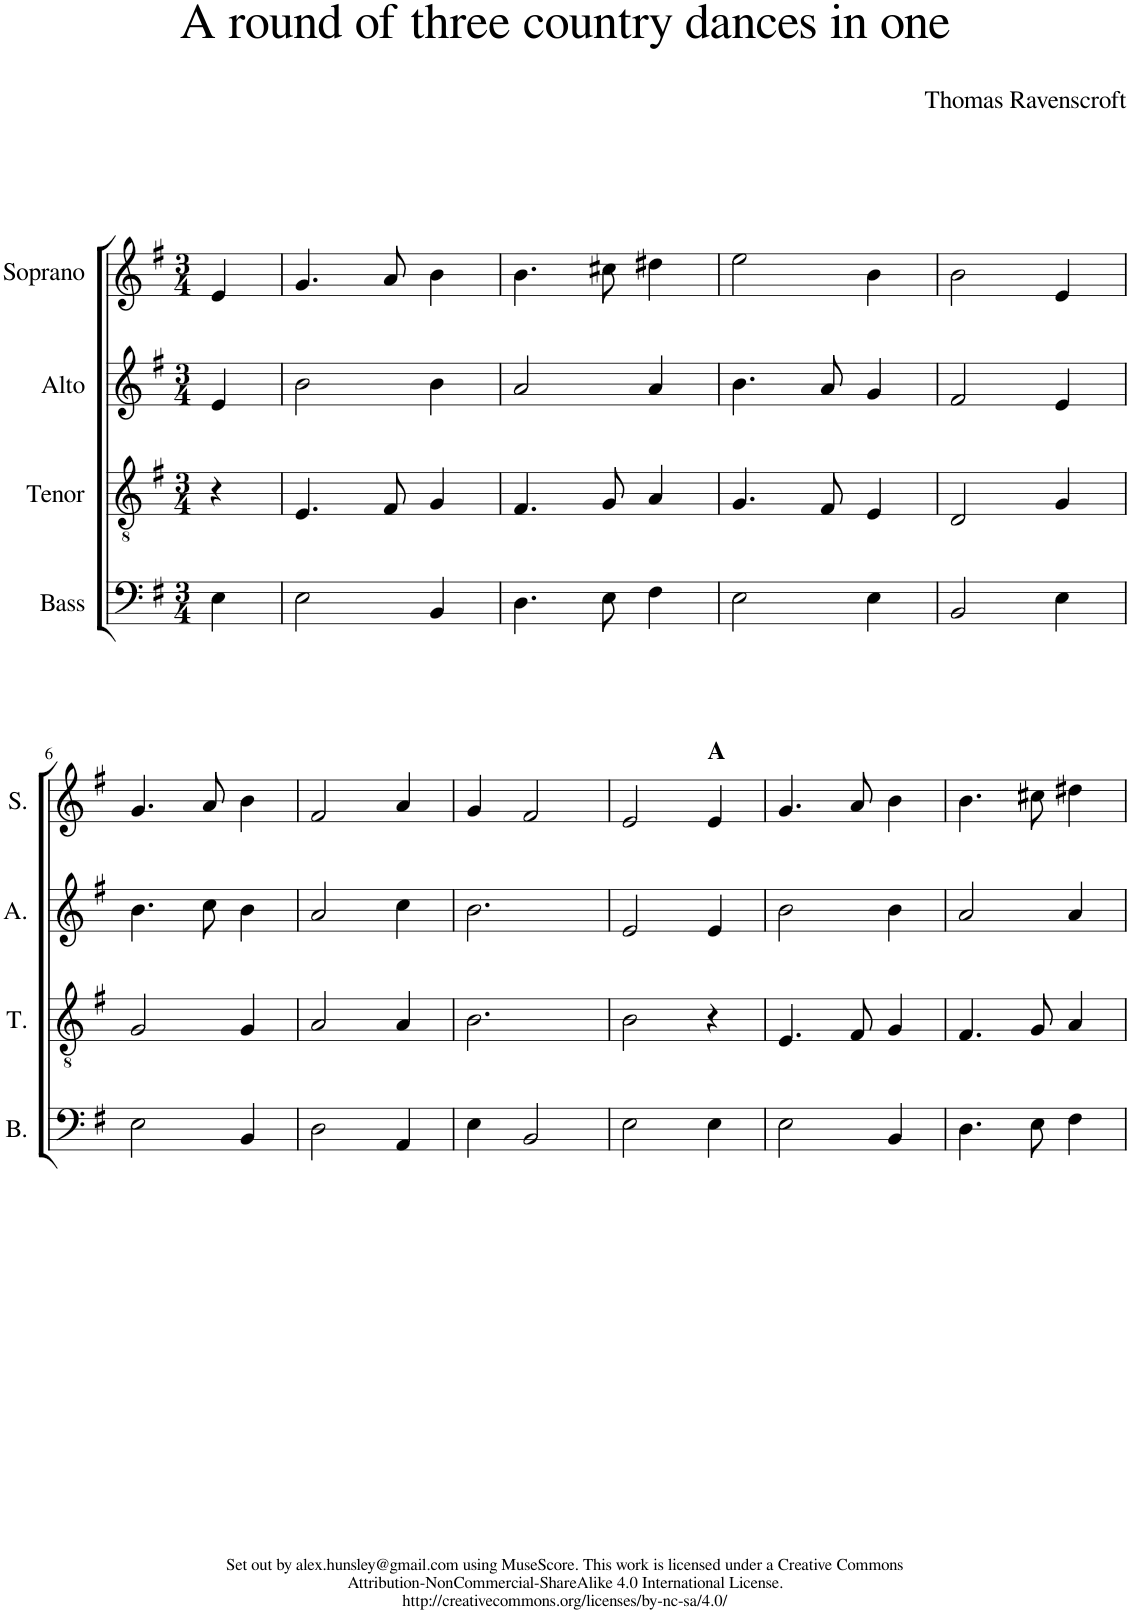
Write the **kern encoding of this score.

**kern	**kern	**kern	**kern
*part4	*part3	*part2	*part1
*staff4	*staff3	*staff2	*staff1
*I"Bass	*I"Tenor	*I"Alto	*I"Soprano
*I'B.	*I'T.	*I'A.	*I'S.
*clefF4	*clefGv2	*clefG2	*clefG2
*	*Trd4c7	*	*
*k[f#]	*k[f#]	*k[f#]	*k[f#]
*M3/4	*M3/4	*M3/4	*M3/4
=1	=1	=1	=1
4E\	4r	4e/	4e/
=2	=2	=2	=2
2E\	4.E/	2b\	4.g/
.	8F#/	.	8a/
4BB/	4G/	4b\	4b\
=3	=3	=3	=3
4.D\	4.F#/	2a/	4.b\
8E\	8G/	.	8cc#X\
4F#\	4A/	4a/	4dd#X\
=4	=4	=4	=4
2E\	4.G/	4.b\	2ee\
.	8F#/	8a/	.
4E\	4E/	4g/	4b\
=5	=5	=5	=5
2BB/	2D/	2f#/	2b\
4E\	4G/	4e/	4e/
!!LO:LB:g=z
=6	=6	=6	=6
2E\	2G/	4.b\	4.g/
.	.	8cc\	8a/
4BB/	4G/	4b\	4b\
=7	=7	=7	=7
2D\	2A/	2a/	2f#/
4AA/	4A/	4cc\	4a/
=8	=8	=8	=8
4E\	2.B\	2.b\	4g/
2BB/	.	.	2f#/
=9	=9	=9	=9
2E\	2B\	2e/	2e/
!	!	!	!LO:TX:a:B:t=A
4E\	4r	4e/	4e/
=10	=10	=10	=10
2E\	4.E/	2b\	4.g/
.	8F#/	.	8a/
4BB/	4G/	4b\	4b\
=11	=11	=11	=11
4.D\	4.F#/	2a/	4.b\
8E\	8G/	.	8cc#X\
4F#\	4A/	4a/	4dd#X\
=	=	=	=
*-	*-	*-	*-
